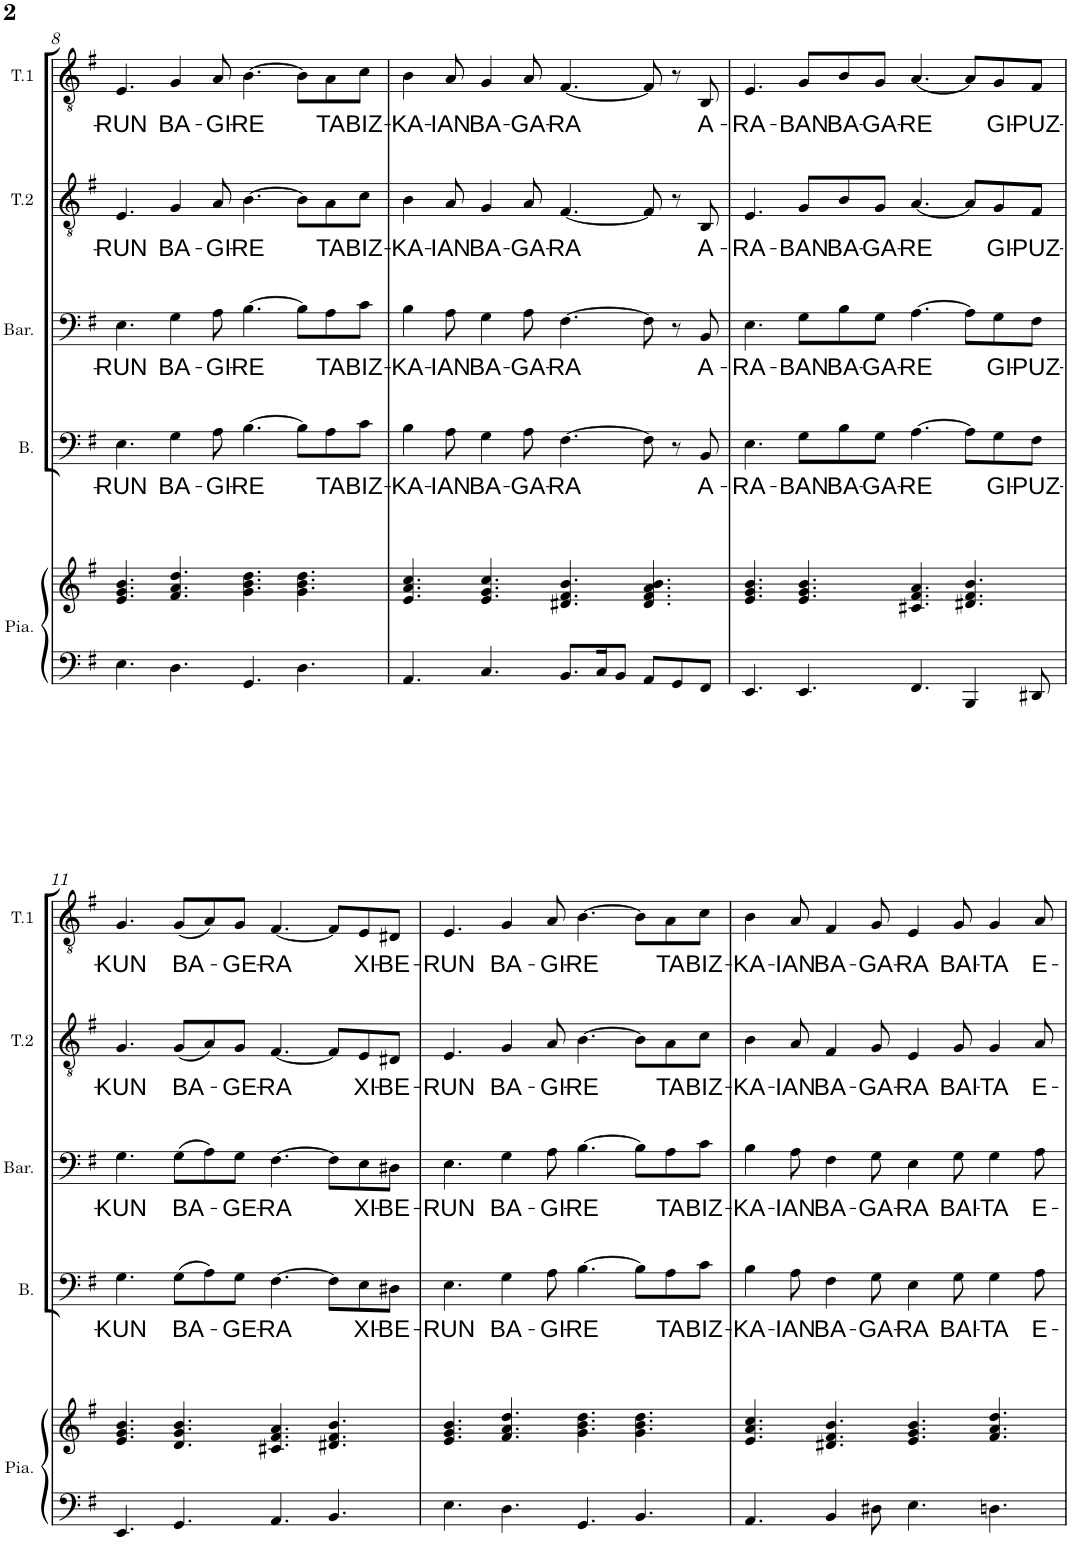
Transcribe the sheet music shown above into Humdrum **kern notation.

**kern	**kern	**kern	**text	**kern	**text	**kern	**text	**kern	**text
*part5	*part5	*part4	*part4	*part3	*part3	*part2	*part2	*part1	*part1
*staff6	*staff5	*staff4	*staff4	*staff3	*staff3	*staff2	*staff2	*staff1	*staff1
*I"Piano	*	*I"Basse	*	*I"Baryton	*	*I"Ténor 2	*	*I"Ténor 1	*
*I'Pia.	*	*I'B.	*	*I'Bar.	*	*I'T.2	*	*I'T.1	*
!!LO:PB:g=z
*clefF4	*clefG2	*clefF4	*	*clefF4	*	*clefGv2	*	*clefGv2	*
*k[f#]	*k[f#]	*k[f#]	*	*k[f#]	*	*k[f#]	*	*k[f#]	*
*M12/8	*M12/8	*M12/8	*	*M12/8	*	*M12/8	*	*M12/8	*
=8	=8	=8	=8	=8	=8	=8	=8	=8	=8
!	!	!	!LO:LY:b	!	!LO:LY:b	!	!LO:LY:b	!	!LO:LY:b
4.E\	4.e/ 4.g/ 4.b/	4.E\	-RUN	4.E\	-RUN	4.E/	-RUN	4.E/	-RUN
!	!	!	!LO:LY:b	!	!LO:LY:b	!	!LO:LY:b	!	!LO:LY:b
4.D\	4.f#/ 4.a/ 4.dd/	4G\	BA-	4G\	BA-	4G/	BA-	4G/	BA-
!	!	!	!LO:LY:b	!	!LO:LY:b	!	!LO:LY:b	!	!LO:LY:b
.	.	8A\	-GI-	8A\	-GI-	8A/	-GI-	8A/	-GI-
!	!	!	!LO:LY:b	!	!LO:LY:b	!	!LO:LY:b	!	!LO:LY:b
4.GG/	4.g\ 4.b\ 4.dd\	[4.B\	-RE	[4.B\	-RE	[4.B\	-RE	[4.B\	-RE
4.D\	4.g\ 4.b\ 4.dd\	8B\L]	.	8B\L]	.	8B\L]	.	8B\L]	.
!	!	!	!LO:LY:b	!	!LO:LY:b	!	!LO:LY:b	!	!LO:LY:b
.	.	8A\	TA	8A\	TA	8A\	TA	8A\	TA
!	!	!	!LO:LY:b	!	!LO:LY:b	!	!LO:LY:b	!	!LO:LY:b
.	.	8c\J	BIZ-	8c\J	BIZ-	8c\J	BIZ-	8c\J	BIZ-
=9	=9	=9	=9	=9	=9	=9	=9	=9	=9
!	!	!	!LO:LY:b	!	!LO:LY:b	!	!LO:LY:b	!	!LO:LY:b
4.AA/	4.e/ 4.a/ 4.cc/	4B\	-KA-	4B\	-KA-	4B\	-KA-	4B\	-KA-
!	!	!	!LO:LY:b	!	!LO:LY:b	!	!LO:LY:b	!	!LO:LY:b
.	.	8A\	-IAN	8A\	-IAN	8A/	-IAN	8A/	-IAN
!	!	!	!LO:LY:b	!	!LO:LY:b	!	!LO:LY:b	!	!LO:LY:b
4.C/	4.e/ 4.g/ 4.cc/	4G\	BA-	4G\	BA-	4G/	BA-	4G/	BA-
!	!	!	!LO:LY:b	!	!LO:LY:b	!	!LO:LY:b	!	!LO:LY:b
.	.	8A\	-GA-	8A\	-GA-	8A/	-GA-	8A/	-GA-
!	!	!	!LO:LY:b	!	!LO:LY:b	!	!LO:LY:b	!	!LO:LY:b
8.BB/L	4.d#X/ 4.f#/ 4.b/	[4.F#\	-RA	[4.F#\	-RA	[4.F#/	-RA	[4.F#/	-RA
16C/K	.	.	.	.	.	.	.	.	.
8BB/J	.	.	.	.	.	.	.	.	.
8AA/L	4.d#/ 4.f#/ 4.a/ 4.b/	8F#\]	.	8F#\]	.	8F#/]	.	8F#/]	.
8GG/	.	8r	.	8r	.	8r	.	8r	.
!	!	!	!LO:LY:b	!	!LO:LY:b	!	!LO:LY:b	!	!LO:LY:b
8FF#/J	.	8BB/	A-	8BB/	A-	8BB/	A-	8BB/	A-
=10	=10	=10	=10	=10	=10	=10	=10	=10	=10
!	!	!	!LO:LY:b	!	!LO:LY:b	!	!LO:LY:b	!	!LO:LY:b
4.EE/	4.e/ 4.g/ 4.b/	4.E\	-RA-	4.E\	-RA-	4.E/	-RA-	4.E/	-RA-
!	!	!	!LO:LY:b	!	!LO:LY:b	!	!LO:LY:b	!	!LO:LY:b
4.EE/	4.e/ 4.g/ 4.b/	8G\L	-BAN	8G\L	-BAN	8G/L	-BAN	8G/L	-BAN
!	!	!	!LO:LY:b	!	!LO:LY:b	!	!LO:LY:b	!	!LO:LY:b
.	.	8B\	BA-	8B\	BA-	8B/	BA-	8B/	BA-
!	!	!	!LO:LY:b	!	!LO:LY:b	!	!LO:LY:b	!	!LO:LY:b
.	.	8G\J	-GA-	8G\J	-GA-	8G/J	-GA-	8G/J	-GA-
!	!	!	!LO:LY:b	!	!LO:LY:b	!	!LO:LY:b	!	!LO:LY:b
4.FF#/	4.c#X/ 4.f#/ 4.a/	[4.A\	-RE	[4.A\	-RE	[4.A/	-RE	[4.A/	-RE
4BBB/	4.d#X/ 4.f#/ 4.b/	8A\L]	.	8A\L]	.	8A/L]	.	8A/L]	.
!	!	!	!LO:LY:b	!	!LO:LY:b	!	!LO:LY:b	!	!LO:LY:b
.	.	8G\	GI-	8G\	GI-	8G/	GI-	8G/	GI-
!	!	!	!LO:LY:b	!	!LO:LY:b	!	!LO:LY:b	!	!LO:LY:b
8DD#X/	.	8F#\J	-PUZ-	8F#\J	-PUZ-	8F#/J	-PUZ-	8F#/J	-PUZ-
!!LO:LB:g=z
=11	=11	=11	=11	=11	=11	=11	=11	=11	=11
!	!	!	!LO:LY:b	!	!LO:LY:b	!	!LO:LY:b	!	!LO:LY:b
4.EE/	4.e/ 4.g/ 4.b/	4.G\	-KUN	4.G\	-KUN	4.G/	-KUN	4.G/	-KUN
!	!	!	!LO:LY:b	!	!LO:LY:b	!	!LO:LY:b	!	!LO:LY:b
4.GG/	4.d/ 4.g/ 4.b/	(8G\L	BA-	(8G\L	BA-	(8G/L	BA-	(8G/L	BA-
.	.	8A\)	.	8A\)	.	8A/)	.	8A/)	.
!	!	!	!LO:LY:b	!	!LO:LY:b	!	!LO:LY:b	!	!LO:LY:b
.	.	8G\J	-GE-	8G\J	-GE-	8G/J	-GE-	8G/J	-GE-
!	!	!	!LO:LY:b	!	!LO:LY:b	!	!LO:LY:b	!	!LO:LY:b
4.AA/	4.c#X/ 4.f#/ 4.a/	[4.F#\	-RA	[4.F#\	-RA	[4.F#/	-RA	[4.F#/	-RA
4.BB/	4.d#X/ 4.f#/ 4.b/	8F#\L]	.	8F#\L]	.	8F#/L]	.	8F#/L]	.
!	!	!	!LO:LY:b	!	!LO:LY:b	!	!LO:LY:b	!	!LO:LY:b
.	.	8E\	XI-	8E\	XI-	8E/	XI-	8E/	XI-
!	!	!	!LO:LY:b	!	!LO:LY:b	!	!LO:LY:b	!	!LO:LY:b
.	.	8D#X\J	-BE-	8D#X\J	-BE-	8D#X/J	-BE-	8D#X/J	-BE-
=12	=12	=12	=12	=12	=12	=12	=12	=12	=12
!	!	!	!LO:LY:b	!	!LO:LY:b	!	!LO:LY:b	!	!LO:LY:b
4.E\	4.e/ 4.g/ 4.b/	4.E\	-RUN	4.E\	-RUN	4.E/	-RUN	4.E/	-RUN
!	!	!	!LO:LY:b	!	!LO:LY:b	!	!LO:LY:b	!	!LO:LY:b
4.D\	4.f#/ 4.a/ 4.dd/	4G\	BA-	4G\	BA-	4G/	BA-	4G/	BA-
!	!	!	!LO:LY:b	!	!LO:LY:b	!	!LO:LY:b	!	!LO:LY:b
.	.	8A\	-GI-	8A\	-GI-	8A/	-GI-	8A/	-GI-
!	!	!	!LO:LY:b	!	!LO:LY:b	!	!LO:LY:b	!	!LO:LY:b
4.GG/	4.g\ 4.b\ 4.dd\	[4.B\	-RE	[4.B\	-RE	[4.B\	-RE	[4.B\	-RE
4.BB/	4.g\ 4.b\ 4.dd\	8B\L]	.	8B\L]	.	8B\L]	.	8B\L]	.
!	!	!	!LO:LY:b	!	!LO:LY:b	!	!LO:LY:b	!	!LO:LY:b
.	.	8A\	TA	8A\	TA	8A\	TA	8A\	TA
!	!	!	!LO:LY:b	!	!LO:LY:b	!	!LO:LY:b	!	!LO:LY:b
.	.	8c\J	BIZ-	8c\J	BIZ-	8c\J	BIZ-	8c\J	BIZ-
=13	=13	=13	=13	=13	=13	=13	=13	=13	=13
!	!	!	!LO:LY:b	!	!LO:LY:b	!	!LO:LY:b	!	!LO:LY:b
4.AA/	4.e/ 4.a/ 4.cc/	4B\	-KA-	4B\	-KA-	4B\	-KA-	4B\	-KA-
!	!	!	!LO:LY:b	!	!LO:LY:b	!	!LO:LY:b	!	!LO:LY:b
.	.	8A\	-IAN	8A\	-IAN	8A/	-IAN	8A/	-IAN
!	!	!	!LO:LY:b	!	!LO:LY:b	!	!LO:LY:b	!	!LO:LY:b
4BB/	4.d#X/ 4.f#/ 4.b/	4F#\	BA-	4F#\	BA-	4F#/	BA-	4F#/	BA-
!	!	!	!LO:LY:b	!	!LO:LY:b	!	!LO:LY:b	!	!LO:LY:b
8D#X\	.	8G\	-GA-	8G\	-GA-	8G/	-GA-	8G/	-GA-
!	!	!	!LO:LY:b	!	!LO:LY:b	!	!LO:LY:b	!	!LO:LY:b
4.E\	4.e/ 4.g/ 4.b/	4E\	-RA	4E\	-RA	4E/	-RA	4E/	-RA
!	!	!	!LO:LY:b	!	!LO:LY:b	!	!LO:LY:b	!	!LO:LY:b
.	.	8G\	BAI-	8G\	BAI-	8G/	BAI-	8G/	BAI-
!	!	!	!LO:LY:b	!	!LO:LY:b	!	!LO:LY:b	!	!LO:LY:b
4.Dn\	4.f#/ 4.a/ 4.dd/	4G\	-TA	4G\	-TA	4G/	-TA	4G/	-TA
!	!	!	!LO:LY:b	!	!LO:LY:b	!	!LO:LY:b	!	!LO:LY:b
.	.	8A\	E-	8A\	E-	8A/	E-	8A/	E-
=	=	=	=	=	=	=	=	=	=
*-	*-	*-	*-	*-	*-	*-	*-	*-	*-
